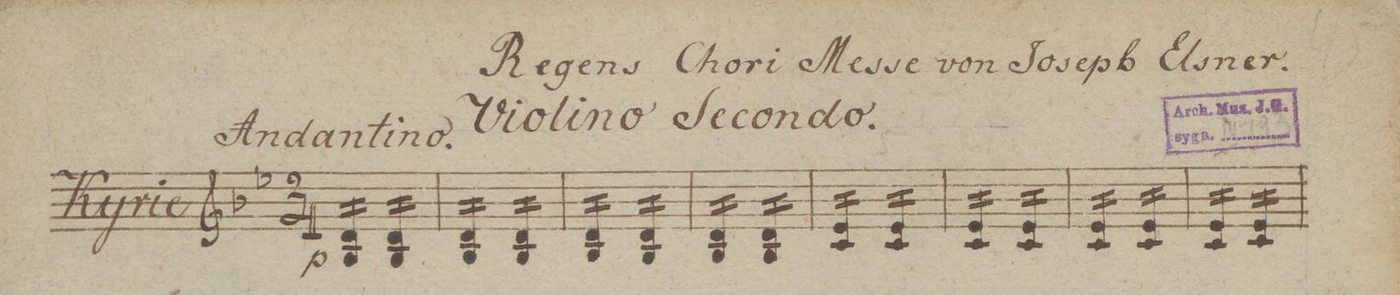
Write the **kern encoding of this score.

**kern	**dynam
*I"Violino Secondo	*
*clefG2	*
*k[b-e-]	*
*M2/4	*
*tremolo	*
16B-/LL 16d	p
16B-/ 16d	.
16B-/ 16d	.
16B-/JJ 16d	.
16B-/LL 16d	.
16B-/ 16d	.
16B-/ 16d	.
16B-/JJ 16d	.
=2	=2
16B-/LL 16d	.
16B-/ 16d	.
16B-/ 16d	.
16B-/JJ 16d	.
16B-/LL 16d	.
16B-/ 16d	.
16B-/ 16d	.
16B-/JJ 16d	.
=3	=3
16B-/LL 16d	.
16B-/ 16d	.
16B-/ 16d	.
16B-/JJ 16d	.
16B-/LL 16d	.
16B-/ 16d	.
16B-/ 16d	.
16B-/JJ 16d	.
=4	=4
16B-/LL 16d	.
16B-/ 16d	.
16B-/ 16d	.
16B-/JJ 16d	.
16B-/LL 16d	.
16B-/ 16d	.
16B-/ 16d	.
16B-/JJ 16d	.
=5	=5
16c/LL 16e-	.
16c/ 16e-	.
16c/ 16e-	.
16c/JJ 16e-	.
16c/LL 16e-	.
16c/ 16e-	.
16c/ 16e-	.
16c/JJ 16e-	.
=6	=6
16c/LL 16e-	.
16c/ 16e-	.
16c/ 16e-	.
16c/JJ 16e-	.
16c/LL 16e-	.
16c/ 16e-	.
16c/ 16e-	.
16c/JJ 16e-	.
=7	=7
16c/LL 16e-	.
16c/ 16e-	.
16c/ 16e-	.
16c/JJ 16e-	.
16c/LL 16e-	.
16c/ 16e-	.
16c/ 16e-	.
16c/JJ 16e-	.
=8	=8
16c/LL 16e-	.
16c/ 16e-	.
16c/ 16e-	.
16c/JJ 16e-	.
16c/LL 16e-	.
16c/ 16e-	.
16c/ 16e-	.
16c/JJ 16e-	.
=9	=9
*-	*-
